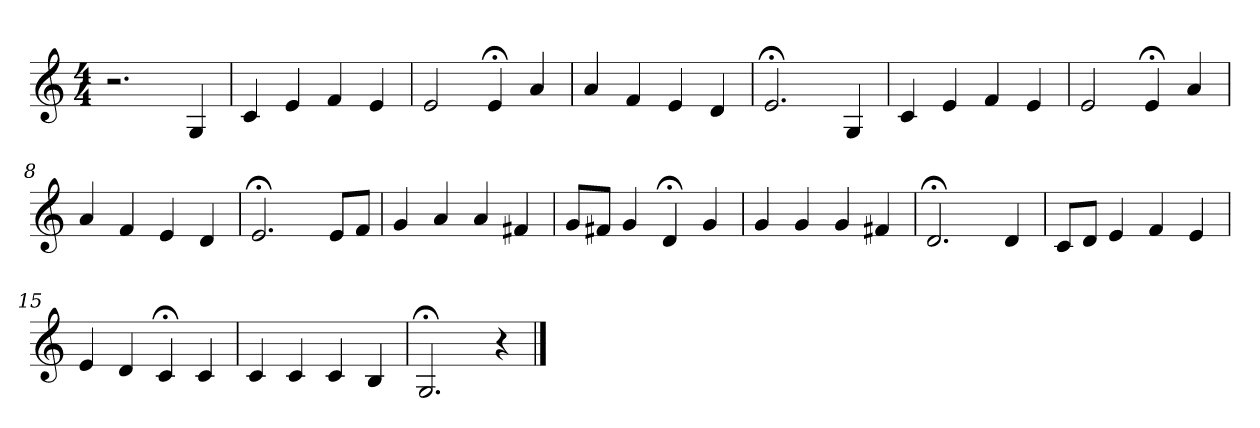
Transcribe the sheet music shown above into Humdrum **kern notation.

**kern
*part1
*staff1
*clefG2
*k[]
*C:
*M4/4
=1
2.r
4G
=2
4c
4e
4f
4e
=3
2e
4e;<
4a
=4
4a
4f
4e
4d
=5
2.e;<
4G
=6
4c
4e
4f
4e
=7
2e
4e;<
4a
=8
4a
4f
4e
4d
=9
2.e;<
8e/L
8f/J
=10
4g
4a
4a
4f#X
=11
8g/L
8f#X/J
4g
4d;<
4g
=12
4g
4g
4g
4f#X
=13
2.d;<
4d
=14
8c/L
8d/J
4e
4f
4e
=15
4e
4d
4c;<
4c
=16
4c
4c
4c
4B
=17
2.G;<
4r
==
*-
